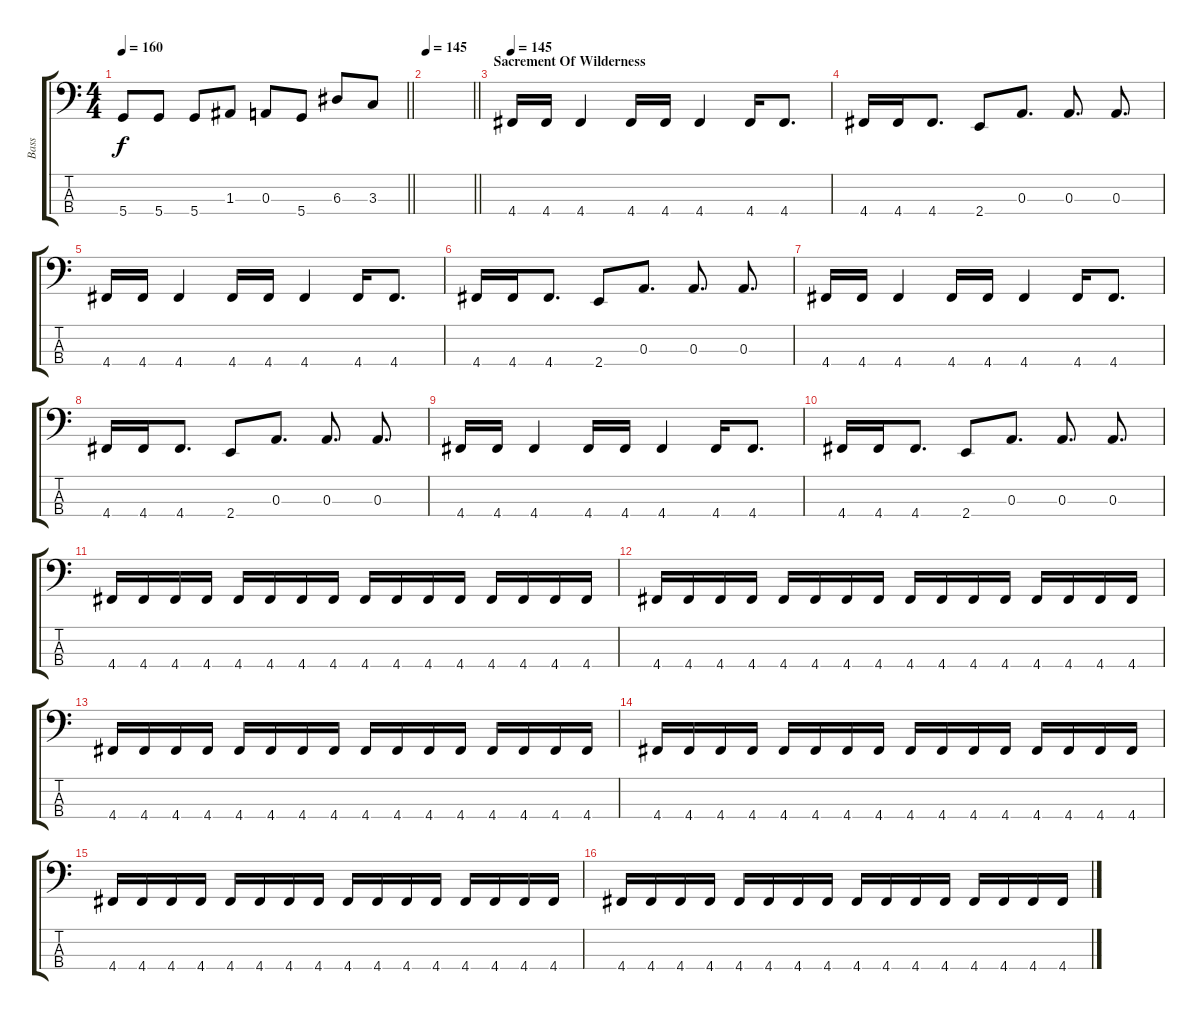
\track ("Bass" "Bass") {instrument electricbassfinger}
\staff {score tabs}
\tuning (G2 D2 A1 D1) {hide}
\ts (4 4)
\tempo 160
\clef f4
\barLineRight lightlight
\ks c
5.4.8{dy f} 5.4.8 5.4.8 1.3.8 0.3.8 5.4.8 6.3.8 3.3.8 |
\tempo 145
\barLineRight lightlight
|
\section ("" "Sacrement Of Wilderness")
\tempo 145
4.4.16 4.4.16 4.4.4 4.4.16 4.4.16 4.4.4 4.4.16 4.4.8{d} |
4.4.16 4.4.16 4.4.8{d} 2.4.8 0.3.8{d} 0.3.8{d} 0.3.8{d} |
4.4.16 4.4.16 4.4.4 4.4.16 4.4.16 4.4.4 4.4.16 4.4.8{d} |
4.4.16 4.4.16 4.4.8{d} 2.4.8 0.3.8{d} 0.3.8{d} 0.3.8{d} |
4.4.16 4.4.16 4.4.4 4.4.16 4.4.16 4.4.4 4.4.16 4.4.8{d} |
4.4.16 4.4.16 4.4.8{d} 2.4.8 0.3.8{d} 0.3.8{d} 0.3.8{d} |
4.4.16 4.4.16 4.4.4 4.4.16 4.4.16 4.4.4 4.4.16 4.4.8{d} |
4.4.16 4.4.16 4.4.8{d} 2.4.8 0.3.8{d} 0.3.8{d} 0.3.8{d} |
4.4.16 4.4.16 4.4.16 4.4.16 4.4.16 4.4.16 4.4.16 4.4.16 4.4.16 4.4.16 4.4.16 4.4.16 4.4.16 4.4.16 4.4.16 4.4.16 |
4.4.16 4.4.16 4.4.16 4.4.16 4.4.16 4.4.16 4.4.16 4.4.16 4.4.16 4.4.16 4.4.16 4.4.16 4.4.16 4.4.16 4.4.16 4.4.16 |
4.4.16 4.4.16 4.4.16 4.4.16 4.4.16 4.4.16 4.4.16 4.4.16 4.4.16 4.4.16 4.4.16 4.4.16 4.4.16 4.4.16 4.4.16 4.4.16 |
4.4.16 4.4.16 4.4.16 4.4.16 4.4.16 4.4.16 4.4.16 4.4.16 4.4.16 4.4.16 4.4.16 4.4.16 4.4.16 4.4.16 4.4.16 4.4.16 |
4.4.16 4.4.16 4.4.16 4.4.16 4.4.16 4.4.16 4.4.16 4.4.16 4.4.16 4.4.16 4.4.16 4.4.16 4.4.16 4.4.16 4.4.16 4.4.16 |
4.4.16 4.4.16 4.4.16 4.4.16 4.4.16 4.4.16 4.4.16 4.4.16 4.4.16 4.4.16 4.4.16 4.4.16 4.4.16 4.4.16 4.4.16 4.4.16
